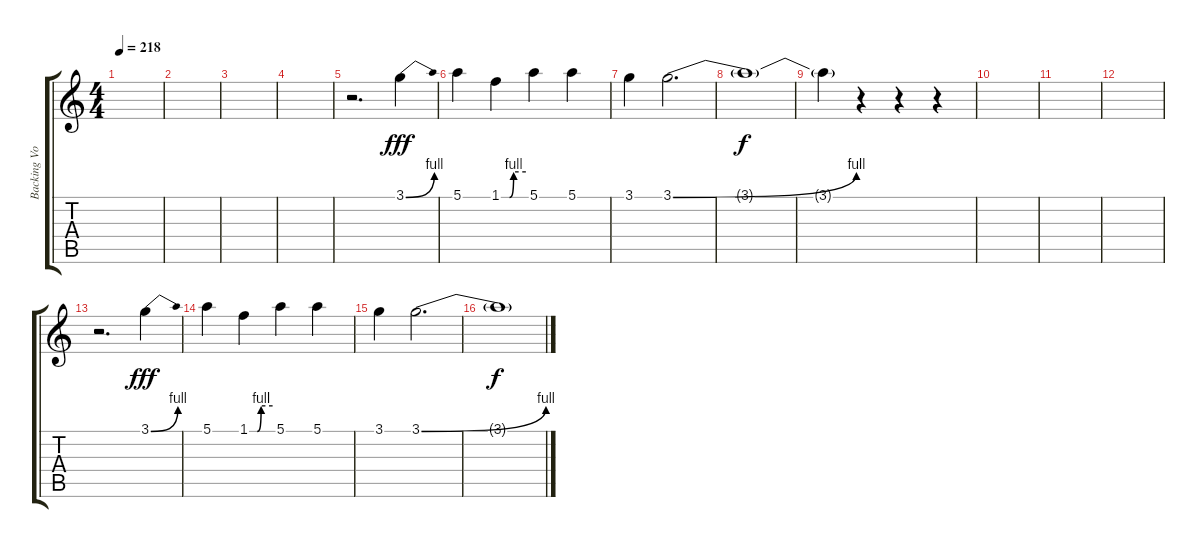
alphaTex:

\track ("Backing Vocals [Sully Erna]" "Backing Vo") {instrument contrabass}
\staff {score tabs}
\tuning (E4 B3 G3 D3 A2 E2) {hide}
\ts (4 4)
\tempo 218
\clef g2
\ks c
|
|
|
|
r.2{d volume 14} 3.1{be (bend 0 0 60 4)}.4{dy fff} |
5.1.4 1.1{be (custom 0 0 20 0 30 4 60 4)}.4 5.1.4 5.1.4 |
3.1.4 3.1{be (bend 0 0 60 4)}.2{d} |
3.1{t}.1{dy f volume 9} |
3.1{t}.4 r.4 r.4 r.4 |
|
|
|
r.2{d} 3.1{be (bend 0 0 60 4)}.4{dy fff} |
5.1.4 1.1{be (custom 0 0 20 0 30 4 60 4)}.4 5.1.4 5.1.4 |
3.1.4 3.1{be (bend 0 0 60 4)}.2{d} |
3.1{t}.1{dy f}
